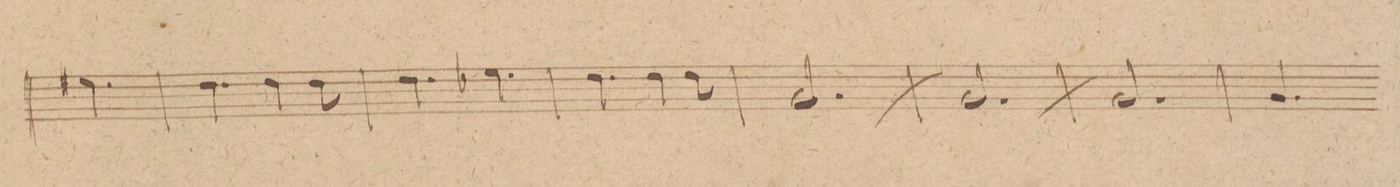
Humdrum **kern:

**kern	**dynam
*I"Corno 1mo in D	*
*clefG2	*
*k[f#c#]	*
*M6/8	*
4.ff##X\	.
=108	=108
4.ee\	.
4ee\	.
8ee\	.
=109	=109
4.ee\	.
4.ff\	.
=110	=110
4.ee\	.
4ee\	.
8ee\	.
=111	=111
[>2.a/	.
=112	=112
2.a/_>	.
=113	=113
2.a/]	.
=114	=114
4.a/	.
*-	*-
